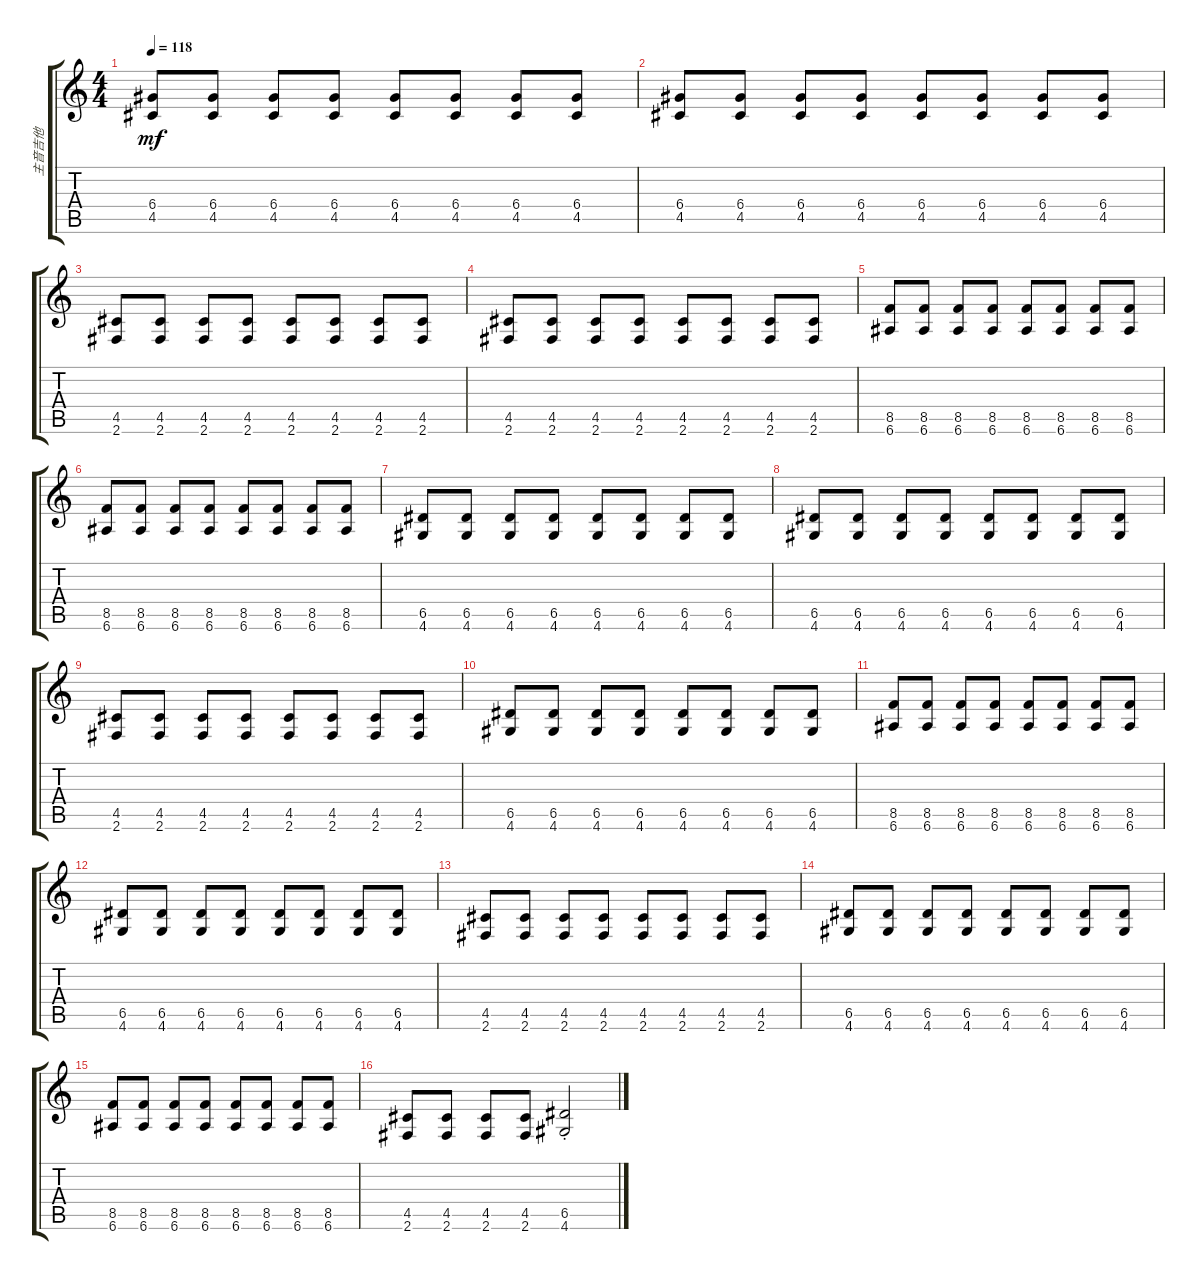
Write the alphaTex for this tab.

\track ("主音吉他" "主音吉他") {instrument overdrivenguitar}
\staff {score tabs}
\tuning (E4 B3 G3 D3 A2 E2) {hide}
\ts (4 4)
\tempo 118
\clef g2
\ks c
(6.4 4.5).8{dy mf} (6.4 4.5).8 (6.4 4.5).8 (6.4 4.5).8 (6.4 4.5).8 (6.4 4.5).8{txt ""} (6.4 4.5).8 (6.4 4.5).8 |
(6.4 4.5).8 (6.4 4.5).8 (6.4 4.5).8 (6.4 4.5).8 (6.4 4.5).8 (6.4 4.5).8 (6.4 4.5).8 (6.4 4.5).8 |
(4.5 2.6).8 (4.5 2.6).8 (4.5 2.6).8 (4.5 2.6).8 (4.5 2.6).8 (4.5 2.6).8 (4.5 2.6).8 (4.5 2.6).8 |
(4.5 2.6).8 (4.5 2.6).8{txt ""} (4.5 2.6).8 (4.5 2.6).8 (4.5 2.6).8 (4.5 2.6).8 (4.5 2.6).8 (4.5 2.6).8 |
(8.5 6.6).8 (8.5 6.6).8 (8.5 6.6).8 (8.5 6.6).8 (8.5 6.6).8 (8.5 6.6).8 (8.5 6.6).8 (8.5 6.6).8 |
(8.5 6.6).8 (8.5 6.6).8 (8.5 6.6).8 (8.5 6.6).8 (8.5 6.6).8 (8.5 6.6).8 (8.5 6.6).8 (8.5 6.6).8 |
(6.5 4.6).8 (6.5 4.6).8 (6.5 4.6).8 (6.5 4.6).8 (6.5 4.6).8 (6.5 4.6).8 (6.5 4.6).8 (6.5 4.6).8 |
(6.5 4.6).8 (6.5 4.6).8 (6.5 4.6).8 (6.5 4.6).8 (6.5 4.6).8 (6.5 4.6).8 (6.5 4.6).8 (6.5 4.6).8 |
(4.5 2.6).8 (4.5 2.6).8 (4.5 2.6).8 (4.5 2.6).8 (4.5 2.6).8 (4.5 2.6).8 (4.5 2.6).8 (4.5 2.6).8 |
(6.5 4.6).8 (6.5 4.6).8 (6.5 4.6).8 (6.5 4.6).8 (6.5 4.6).8 (6.5 4.6).8 (6.5 4.6).8 (6.5 4.6).8 |
(8.5 6.6).8 (8.5 6.6).8 (8.5 6.6).8 (8.5 6.6).8 (8.5 6.6).8 (8.5 6.6).8 (8.5 6.6).8 (8.5 6.6).8 |
(6.5 4.6).8 (6.5 4.6).8 (6.5 4.6).8 (6.5 4.6).8 (6.5 4.6).8 (6.5 4.6).8 (6.5 4.6).8 (6.5 4.6).8 |
(4.5 2.6).8 (4.5 2.6).8 (4.5 2.6).8 (4.5 2.6).8 (4.5 2.6).8 (4.5 2.6).8 (4.5 2.6).8 (4.5 2.6).8 |
(6.5 4.6).8 (6.5 4.6).8 (6.5 4.6).8 (6.5 4.6).8 (6.5 4.6).8 (6.5 4.6).8 (6.5 4.6).8 (6.5 4.6).8 |
(8.5 6.6).8 (8.5 6.6).8 (8.5 6.6).8 (8.5 6.6).8 (8.5 6.6).8 (8.5 6.6).8 (8.5 6.6).8 (8.5 6.6).8 |
(4.5 2.6).8 (4.5 2.6).8 (4.5 2.6).8 (4.5 2.6).8 (6.5{st} 4.6{st}).2
